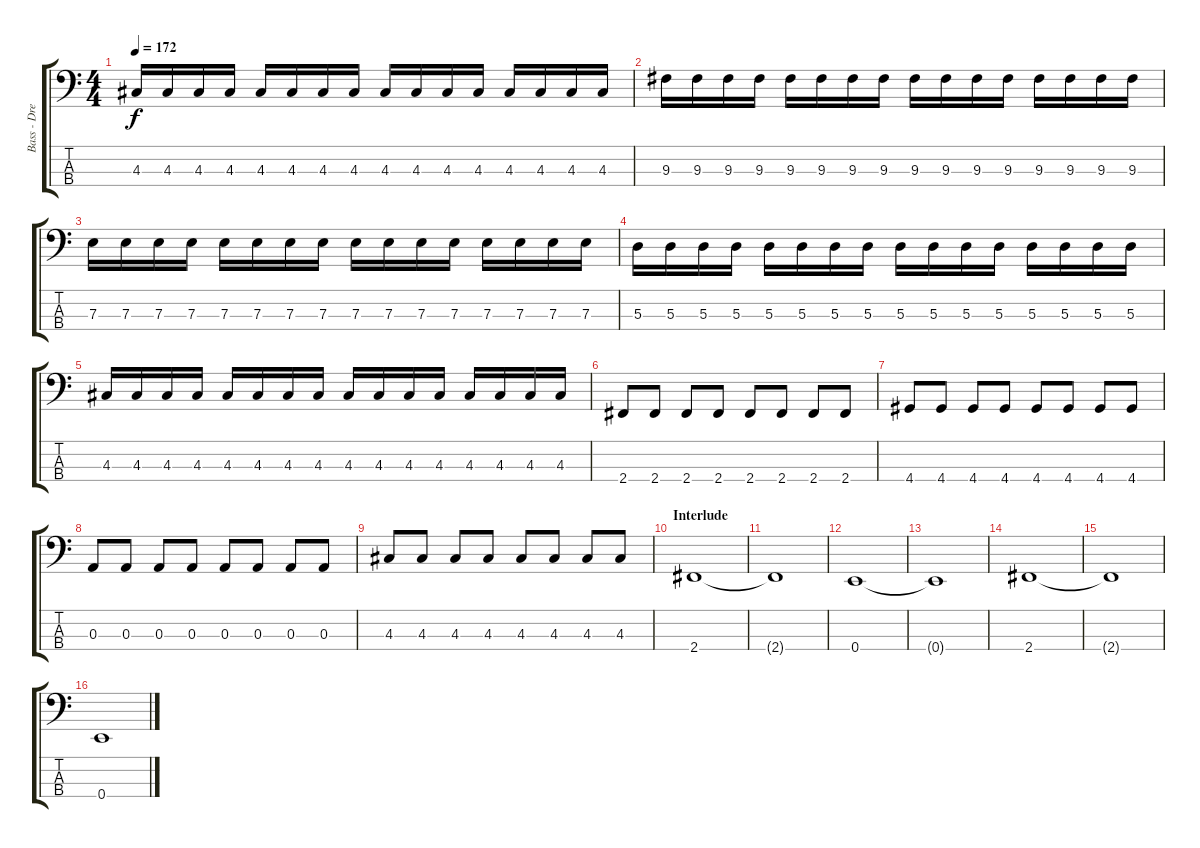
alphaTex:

\track ("Bass - Drew Roulette" "Bass - Dre") {instrument electricbassfinger}
\staff {score tabs}
\tuning (G2 D2 A1 E1) {hide}
\ts (4 4)
\tempo 172
\clef f4
\ks c
4.3.16{dy f} 4.3.16 4.3.16 4.3.16 4.3.16 4.3.16 4.3.16 4.3.16 4.3.16 4.3.16 4.3.16 4.3.16 4.3.16 4.3.16 4.3.16 4.3.16 |
9.3.16 9.3.16 9.3.16 9.3.16 9.3.16 9.3.16 9.3.16 9.3.16 9.3.16 9.3.16 9.3.16 9.3.16 9.3.16 9.3.16 9.3.16 9.3.16 |
7.3.16 7.3.16 7.3.16 7.3.16 7.3.16 7.3.16 7.3.16 7.3.16 7.3.16 7.3.16 7.3.16 7.3.16 7.3.16 7.3.16 7.3.16 7.3.16 |
5.3.16 5.3.16 5.3.16 5.3.16 5.3.16 5.3.16 5.3.16 5.3.16 5.3.16 5.3.16 5.3.16 5.3.16 5.3.16 5.3.16 5.3.16 5.3.16 |
4.3.16 4.3.16 4.3.16 4.3.16 4.3.16 4.3.16 4.3.16 4.3.16 4.3.16 4.3.16 4.3.16 4.3.16 4.3.16 4.3.16 4.3.16 4.3.16 |
2.4.8 2.4.8 2.4.8 2.4.8 2.4.8 2.4.8 2.4.8 2.4.8 |
4.4.8 4.4.8 4.4.8 4.4.8 4.4.8 4.4.8 4.4.8 4.4.8 |
0.3.8 0.3.8 0.3.8 0.3.8 0.3.8 0.3.8 0.3.8 0.3.8 |
4.3.8 4.3.8 4.3.8 4.3.8 4.3.8 4.3.8 4.3.8 4.3.8 |
\section ("" "Interlude")
2.4.1 |
2.4{t}.1 |
0.4.1 |
0.4{t}.1 |
2.4.1 |
2.4{t}.1 |
0.4.1
